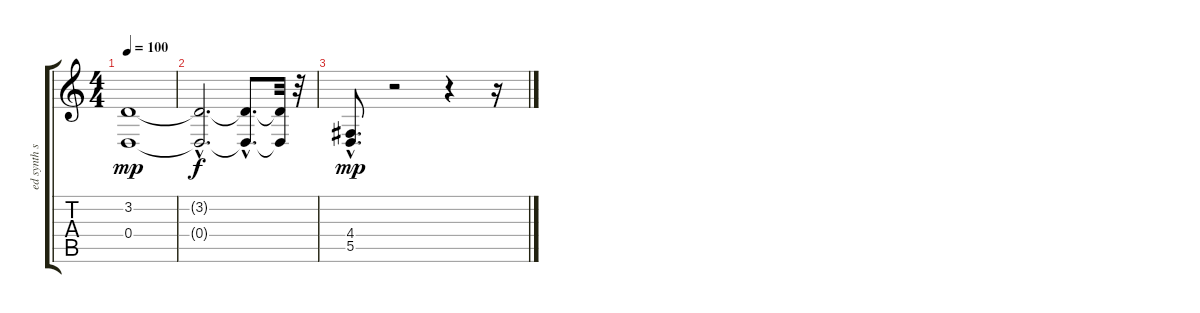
\track ("ed synth strings2" "ed synth s") {instrument synthstrings2}
\staff {score tabs}
\tuning (E4 B3 G3 D3 A2 E2) {hide}
\ts (4 4)
\tempo 100
\clef g2
\ks c
(3.2 0.4).1{dy mp} |
(3.2{hac t} 0.4{hac t}).2{d dy f} (3.2{hac t} 0.4{hac t}).8{d} (3.2{t} 0.4{t}).32 r.32 |
(4.4{hac} 5.5{hac}).8{d dy mp} r.2 r.4 r.16
